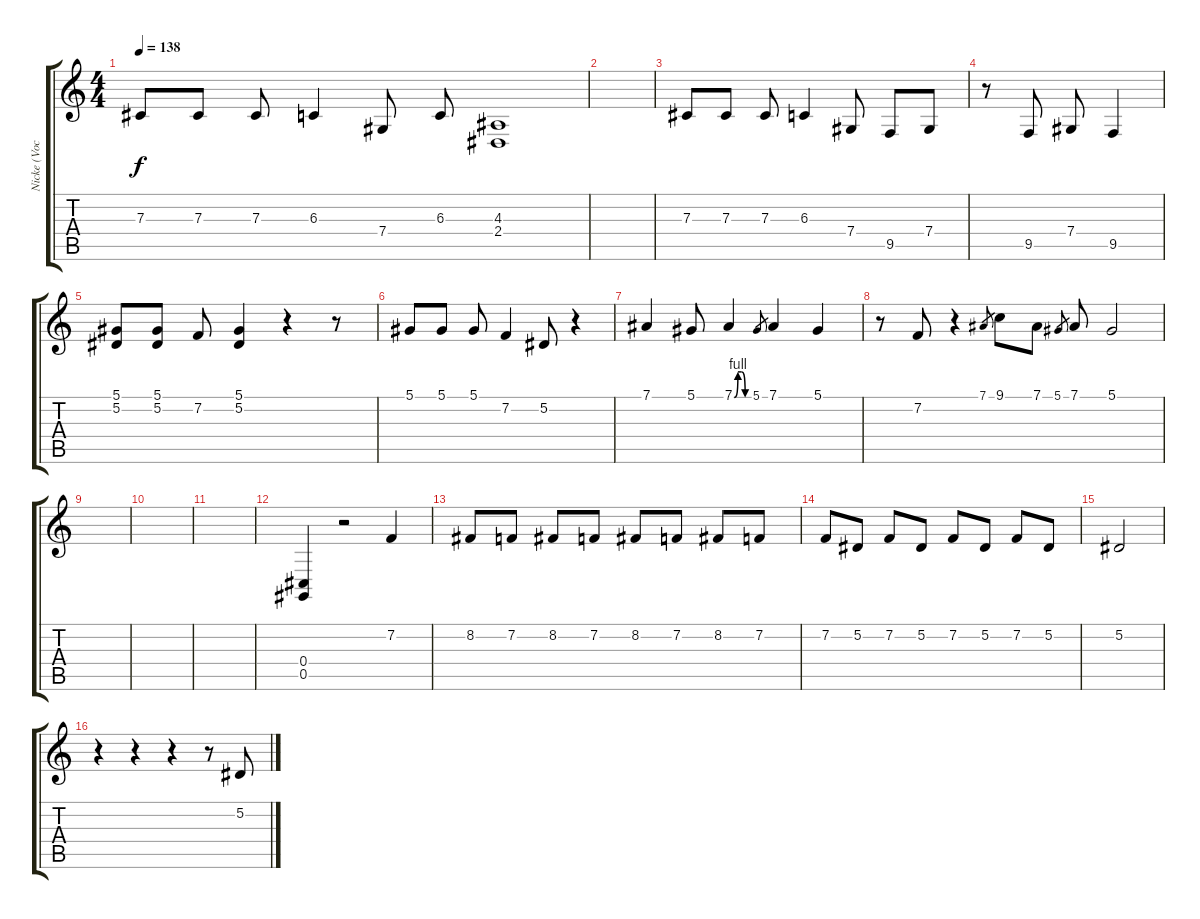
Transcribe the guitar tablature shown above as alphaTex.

\track ("Nicke (Vocal)" "Nicke (Voc") {instrument tenorsax}
\staff {score tabs}
\tuning (Eb4 Bb3 Gb3 Db3 Ab2 Eb2) {hide}
\ts (4 4)
\tempo 138
\clef g2
\ks c
7.3.8{dy f} 7.3.8 7.3.8 6.3.4 7.4.8 6.3.8 (4.3 2.4).1 |
|
7.3.8 7.3.8 7.3.8 6.3.4 7.4.8 9.5.8 7.4.8 |
r.8 9.5.8 7.4.8 9.5.4 |
(5.1 5.2).8 (5.1 5.2).8 7.2.8 (5.1 5.2).4 r.4 r.8 |
5.1.8 5.1.8 5.1.8 7.2.4 5.2.8 r.4 |
7.1.4 5.1.8 7.1{be (custom 0 0 15 4 30 4 45 0 60 0)}.4 5.1.8{gr} 7.1.4 5.1.4 |
r.8 7.2.8 r.4 7.1.8{gr} 9.1.8 7.1.8 5.1.8{gr} 7.1.8 5.1.2 |
|
|
|
(0.4 0.5).4 r.2 7.2.4 |
8.2.8 7.2.8 8.2.8 7.2.8 8.2.8 7.2.8 8.2.8 7.2.8 |
7.2.8 5.2.8 7.2.8 5.2.8 7.2.8 5.2.8 7.2.8 5.2.8 |
5.2.2 |
r.4 r.4 r.4 r.8 5.2.8
